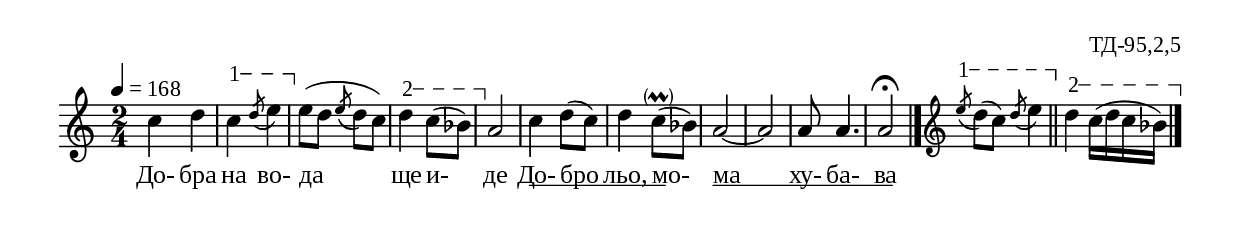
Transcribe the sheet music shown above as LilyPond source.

%{
TD_95_2_05
%}

\include "td-preamble.ly"

\score {
\relative c'' {
\tempo 4 = 168
  \time 2/4
  \phrasingSlurDown
  c4 d | 
\varA  
  c4\startTextSpan \acciaccatura d8 e4\stopTextSpan | 
  e8([ d] \grace { \stdB e8\( \stdE } d8\)[ c]) | 
\varB   
  d4\startTextSpan c8([bes\stopTextSpan]) | 
  a2 | c4 d8([ c]) | 
\parS  
  d4 c8-\parenthesize\prall([ bes]) | a2~ a2 | a8 a4. | a2\fermata
 \bar "|." 
 \endm
\varA  
 \acciaccatura e'8\startTextSpan d8([ c8)] \acciaccatura d8 e4\stopTextSpan \bar "||"  
\varB   
  d4\startTextSpan c16([ d c bes\stopTextSpan]) 
  \bar "|." 
}
\addlyrics { До- бра на во- да ще и- де 
До- \startTextSpan бро льо, мо- \stopTextSpan ма 
\startTextSpan ху- ба- ва \stopTextSpan }
%
\layout {
  indent = #0
  line-width = 190\mm
  ragged-right=##f
\context {
      \Lyrics
      \consists "Text_spanner_engraver"
      \override TextSpanner #'direction = #DOWN
      \override TextSpanner #'style = #'line    
      \override TextSpanner #'outside-staff-priority = ##f
      \override TextSpanner #'padding = #0.2 % sets the distance of the line from the lyrics
      \override TextSpanner #'bound-details =
      #`((left . ((Y . 0)
                  (padding . 0)
                  (attach-dir . ,LEFT)))
         (left-broken . ((end-on-note . #t)))
         (right . ((Y . 0)
                   (padding . 0)
                   (attach-dir . ,RIGHT))))
    }
  
}
%
\midi { 
	\context {
		\Score
		tempoWholesPerMinute = #(ly:make-moment 168 4)
		}
	}
}
%
\header{
  opus = "ТД-95,2,5"
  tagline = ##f
}


